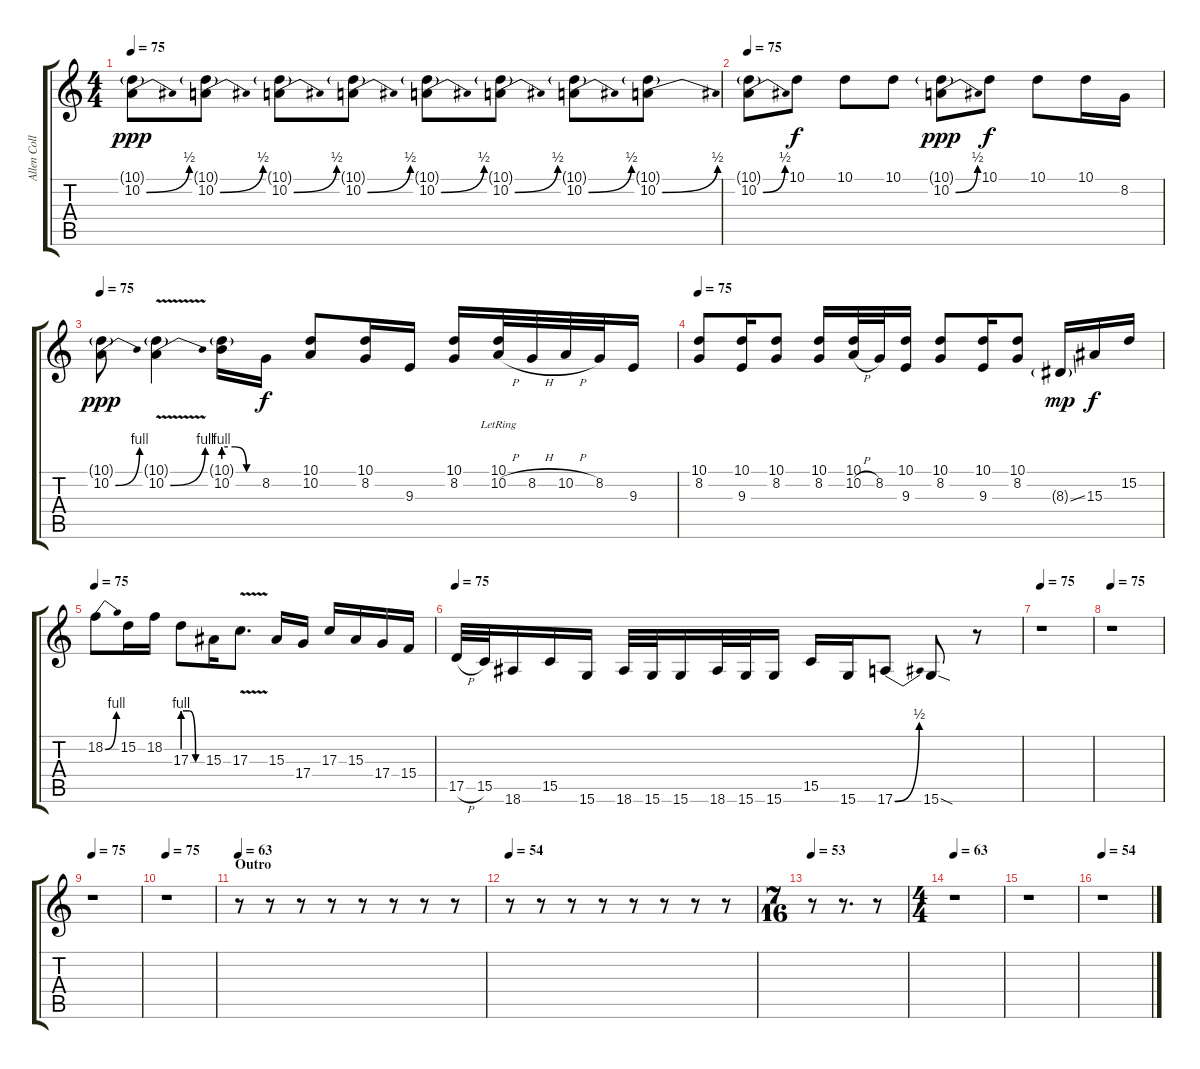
\track ("Allen Collins (overdubs solo)" "Allen Coll") {instrument lead5charang}
\staff {score tabs}
\tuning (E4 B3 G3 D3 A2 E2) {hide}
\ts (4 4)
\tempo 75
\clef g2
\ks c
(10.1{g} 10.2{be (bend 0 0 60 2)}).8{dy ppp} (10.1{g} 10.2{be (bend 0 0 60 2)}).8 (10.1{g} 10.2{be (bend 0 0 60 2)}).8 (10.1{g} 10.2{be (bend 0 0 60 2)}).8 (10.1{g} 10.2{be (bend 0 0 60 2)}).8 (10.1{g} 10.2{be (bend 0 0 60 2)}).8 (10.1{g} 10.2{be (bend 0 0 60 2)}).8 (10.1{g} 10.2{be (bend 0 0 60 2)}).8 |
\tempo 75
(10.1{g} 10.2{be (bend 0 0 60 2)}).8 10.1.8{dy f} 10.1.8 10.1.8 (10.1{g} 10.2{be (bend 0 0 60 2)}).8{dy ppp} 10.1.8{dy f} 10.1.8 10.1.16 8.2.16 |
\tempo 75
(10.1{g} 10.2{be (bend 0 0 60 4)}).8{dy ppp} (10.1{g} 10.2{be (bend 0 0 60 4) v}).4 (10.1{g} 10.2{be (custom 0 4 20 4 40 0 60 0)}).16 8.2.16{dy f} (10.1 10.2).8 (10.1 8.2).16 9.3.16 (10.1 8.2).16 (10.1{lr} 10.2{h}).32 8.2{h}.32 10.2{h}.32 8.2.32 9.3.16 |
\tempo 75
(10.1 8.2).8 (10.1 9.3).16 (10.1 8.2).8 (10.1 8.2).16 (10.1 10.2{h}).32 8.2.32 (10.1 9.3).16 (10.1 8.2).8 (10.1 9.3).16 (10.1 8.2).8 8.3{ss g}.16{dy mp} 15.3.16{dy f} 15.2.16 |
\tempo 75
18.2{be (bend 0 0 60 4)}.8 15.2.16 18.2.16 17.3{be (custom 0 4 20 4 40 0 60 0)}.8 15.3.16 17.3{v}.8{d} 15.3.16 17.4.16 17.3.16 15.3.16 17.4.16 15.4.16 |
\tempo 75
17.5{h}.32 15.5.32 18.6.16 15.5.16 15.6.16 18.6.32 15.6.32 15.6.16 18.6.32 15.6.32 15.6.16 15.5.16 15.6.16 17.6{be (bend 0 0 60 2)}.8 15.6{sod}.8 r.8 |
\tempo 75
r.1 |
\tempo 75
r.1 |
\tempo 75
r.1 |
\tempo 75
r.1 |
\section ("" "Outro")
\tempo 63
r.8 r.8 r.8 r.8 r.8 r.8 r.8 r.8 |
\tempo 54
r.8 r.8 r.8 r.8 r.8 r.8 r.8 r.8 |
\ts (7 16)
\tempo 53
r.8 r.8{d} r.8 |
\ts (4 4)
\tempo 63
r.1 |
r.1 |
\tempo 54
r.1
